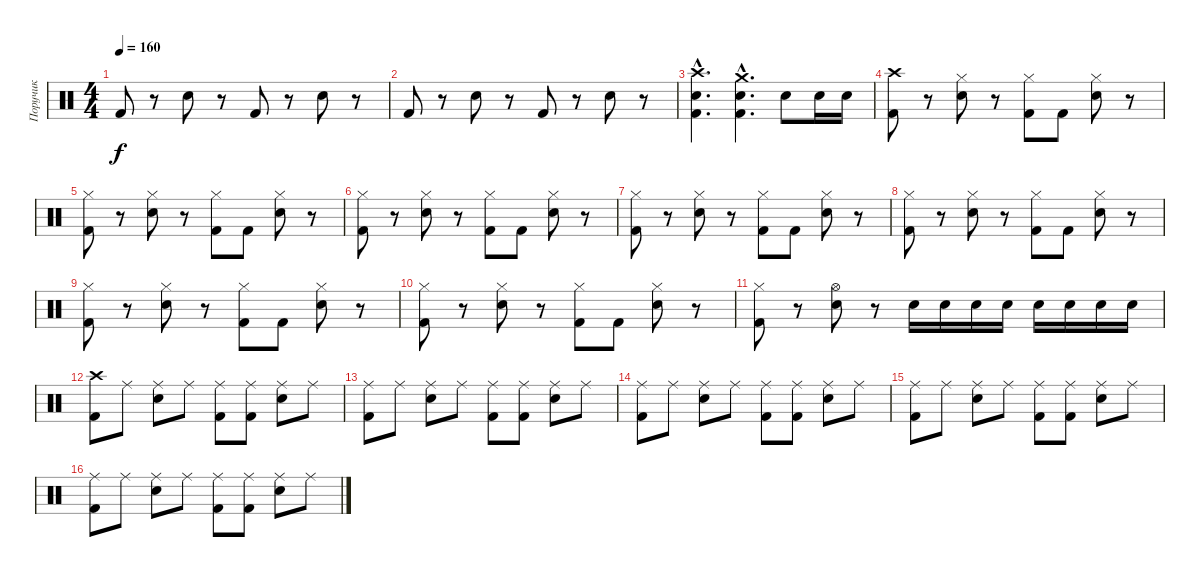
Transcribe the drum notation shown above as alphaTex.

\track ("Поручик" "Поручик") {instrument percussion}
\staff {score}
\articulation defaults
\ts (4 4)
\tempo 160
\clef neutral
\ks c "Kick (hit) 2".8{dy f}
r.8 "Electric Snare (hit)".8 r.8 "Kick (hit) 2".8 r.8 "Electric Snare (hit)".8 r.8 |
"Kick (hit) 2".8 r.8 "Electric Snare (hit)".8 r.8 "Kick (hit) 2".8 r.8 "Electric Snare (hit)".8 r.8 |
("Crash high (hit)"{hac} "Electric Snare (hit)"{hac} "Kick (hit) 2"{hac}).4{d} ("Crash medium (hit)"{hac} "Electric Snare (hit)"{hac} "Kick (hit) 2"{hac}).4{d} "Electric Snare (hit)".8 "Electric Snare (hit)".16 "Electric Snare (hit)".16 |
("Crash high (hit)" "Kick (hit) 2").8 r.8 ("Hi-Hat (closed)" "Electric Snare (hit)").8 r.8 ("Hi-Hat (closed)" "Kick (hit) 2").8 "Kick (hit) 2".8 ("Hi-Hat (closed)" "Electric Snare (hit)").8 r.8 |
("Hi-Hat (closed)" "Kick (hit) 2").8 r.8 ("Hi-Hat (closed)" "Electric Snare (hit)").8 r.8 ("Hi-Hat (closed)" "Kick (hit) 2").8 "Kick (hit) 2".8 ("Hi-Hat (closed)" "Electric Snare (hit)").8 r.8 |
("Hi-Hat (closed)" "Kick (hit) 2").8 r.8 ("Hi-Hat (closed)" "Electric Snare (hit)").8 r.8 ("Hi-Hat (closed)" "Kick (hit) 2").8 "Kick (hit) 2".8 ("Hi-Hat (closed)" "Electric Snare (hit)").8 r.8 |
("Hi-Hat (closed)" "Kick (hit) 2").8 r.8 ("Hi-Hat (closed)" "Electric Snare (hit)").8 r.8 ("Hi-Hat (closed)" "Kick (hit) 2").8 "Kick (hit) 2".8 ("Hi-Hat (closed)" "Electric Snare (hit)").8 r.8 |
("Hi-Hat (closed)" "Kick (hit) 2").8 r.8 ("Hi-Hat (closed)" "Electric Snare (hit)").8 r.8 ("Hi-Hat (closed)" "Kick (hit) 2").8 "Kick (hit) 2".8 ("Hi-Hat (closed)" "Electric Snare (hit)").8 r.8 |
("Hi-Hat (closed)" "Kick (hit) 2").8 r.8 ("Hi-Hat (closed)" "Electric Snare (hit)").8 r.8 ("Hi-Hat (closed)" "Kick (hit) 2").8 "Kick (hit) 2".8 ("Hi-Hat (closed)" "Electric Snare (hit)").8 r.8 |
("Hi-Hat (closed)" "Kick (hit) 2").8 r.8 ("Hi-Hat (closed)" "Electric Snare (hit)").8 r.8 ("Hi-Hat (closed)" "Kick (hit) 2").8 "Kick (hit) 2".8 ("Hi-Hat (closed)" "Electric Snare (hit)").8 r.8 |
("Hi-Hat (closed)" "Kick (hit) 2").8 r.8 ("Hi-Hat (open)" "Electric Snare (hit)").8 r.8 "Electric Snare (hit)".16 "Electric Snare (hit)".16 "Electric Snare (hit)".16 "Electric Snare (hit)".16 "Electric Snare (hit)".16 "Electric Snare (hit)".16 "Electric Snare (hit)".16 "Electric Snare (hit)".16 |
("Crash high (hit)" "Kick (hit) 2").8 "Ride (middle)".8 ("Ride (middle)" "Electric Snare (hit)").8 "Ride (middle)".8 ("Ride (middle)" "Kick (hit) 2").8 ("Ride (middle)" "Kick (hit) 2").8 ("Ride (middle)" "Electric Snare (hit)").8 "Ride (middle)".8 |
("Ride (middle)" "Kick (hit) 2").8 "Ride (middle)".8 ("Ride (middle)" "Electric Snare (hit)").8 "Ride (middle)".8 ("Ride (middle)" "Kick (hit) 2").8 ("Ride (middle)" "Kick (hit) 2").8 ("Ride (middle)" "Electric Snare (hit)").8 "Ride (middle)".8 |
("Ride (middle)" "Kick (hit) 2").8 "Ride (middle)".8 ("Ride (middle)" "Electric Snare (hit)").8 "Ride (middle)".8 ("Ride (middle)" "Kick (hit) 2").8 ("Ride (middle)" "Kick (hit) 2").8 ("Ride (middle)" "Electric Snare (hit)").8 "Ride (middle)".8 |
("Ride (middle)" "Kick (hit) 2").8 "Ride (middle)".8 ("Ride (middle)" "Electric Snare (hit)").8 "Ride (middle)".8 ("Ride (middle)" "Kick (hit) 2").8 ("Ride (middle)" "Kick (hit) 2").8 ("Ride (middle)" "Electric Snare (hit)").8 "Ride (middle)".8 |
("Ride (middle)" "Kick (hit) 2").8 "Ride (middle)".8 ("Ride (middle)" "Electric Snare (hit)").8 "Ride (middle)".8 ("Ride (middle)" "Kick (hit) 2").8 ("Ride (middle)" "Kick (hit) 2").8 ("Ride (middle)" "Electric Snare (hit)").8 "Ride (middle)".8
